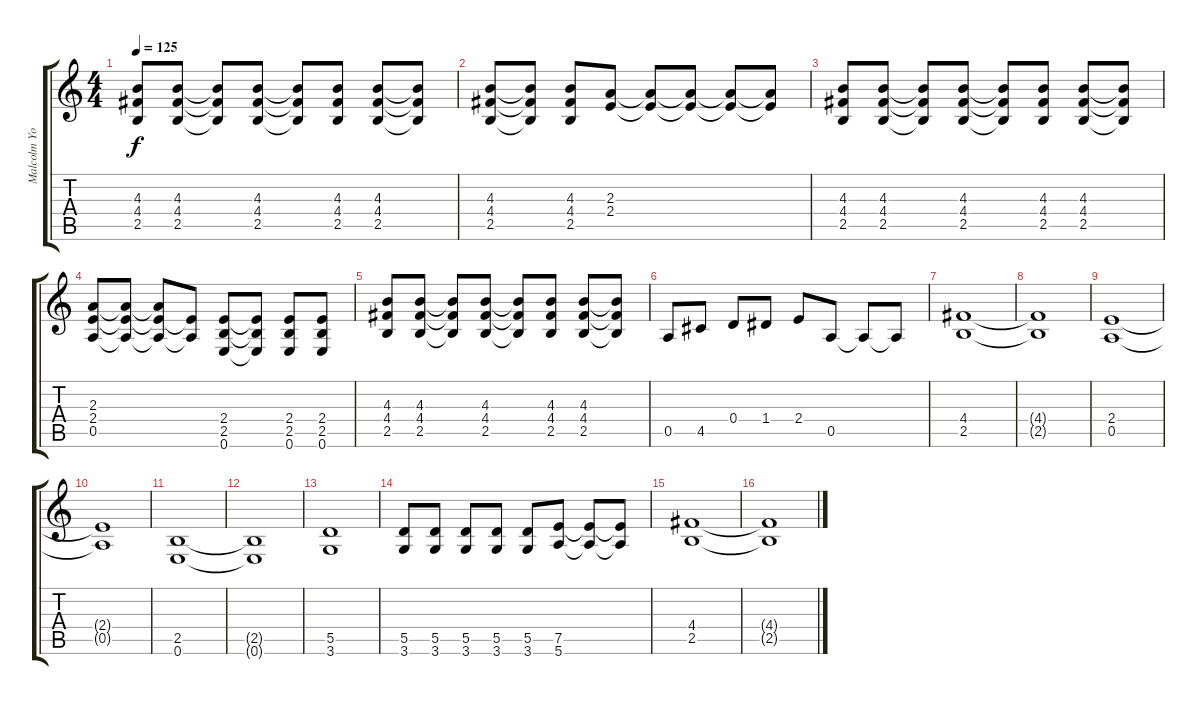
\track ("Malcolm Young" "Malcolm Yo") {instrument overdrivenguitar}
\staff {score tabs}
\tuning (E4 B3 G3 D3 A2 E2) {hide}
\ts (4 4)
\tempo 125
\clef g2
\ks c
(4.3 4.4 2.5).8{dy f} (4.3 4.4 2.5).8 (4.3{t} 4.4{t} 2.5{t}).8 (4.3 4.4 2.5).8 (4.3{t} 4.4{t} 2.5{t}).8 (4.3 4.4 2.5).8 (4.3 4.4 2.5).8 (4.3{t} 4.4{t} 2.5{t}).8 |
(4.3 4.4 2.5).8 (4.3{t} 4.4{t} 2.5{t}).8 (4.3 4.4 2.5).8 (2.3 2.4).8 (2.3{t} 2.4{t}).8 (2.3{t} 2.4{t}).8 (2.3{t} 2.4{t}).8 (2.3{t} 2.4{t}).8 |
(4.3 4.4 2.5).8 (4.3 4.4 2.5).8 (4.3{t} 4.4{t} 2.5{t}).8 (4.3 4.4 2.5).8 (4.3{t} 4.4{t} 2.5{t}).8 (4.3 4.4 2.5).8 (4.3 4.4 2.5).8 (4.3{t} 4.4{t} 2.5{t}).8 |
(2.3 2.4 0.5).8 (2.3{t} 2.4{t} 0.5{t}).8 (2.3{t} 2.4{t} 0.5{t}).8 (2.4{t} 0.5{t}).8 (2.4 2.5 0.6).8 (2.4{t} 2.5{t} 0.6{t}).8 (2.4 2.5 0.6).8 (2.4 2.5 0.6).8 |
(4.3 4.4 2.5).8 (4.3 4.4 2.5).8 (4.3{t} 4.4{t} 2.5{t}).8 (4.3 4.4 2.5).8 (4.3{t} 4.4{t} 2.5{t}).8 (4.3 4.4 2.5).8 (4.3 4.4 2.5).8 (4.3{t} 4.4{t} 2.5{t}).8 |
0.5.8 4.5.8 0.4.8 1.4.8 2.4.8 0.5.8 0.5{t}.8 0.5{t}.8 |
(4.4 2.5).1 |
(4.4{t} 2.5{t}).1 |
(2.4 0.5).1 |
(2.4{t} 0.5{t}).1 |
(2.5 0.6).1 |
(2.5{t} 0.6{t}).1 |
(5.5 3.6).1 |
(5.5 3.6).8 (5.5 3.6).8 (5.5 3.6).8 (5.5 3.6).8 (5.5 3.6).8 (7.5 5.6).8 (7.5{t} 5.6{t}).8 (7.5{t} 5.6{t}).8 |
(4.4 2.5).1 |
(4.4{t} 2.5{t}).1
